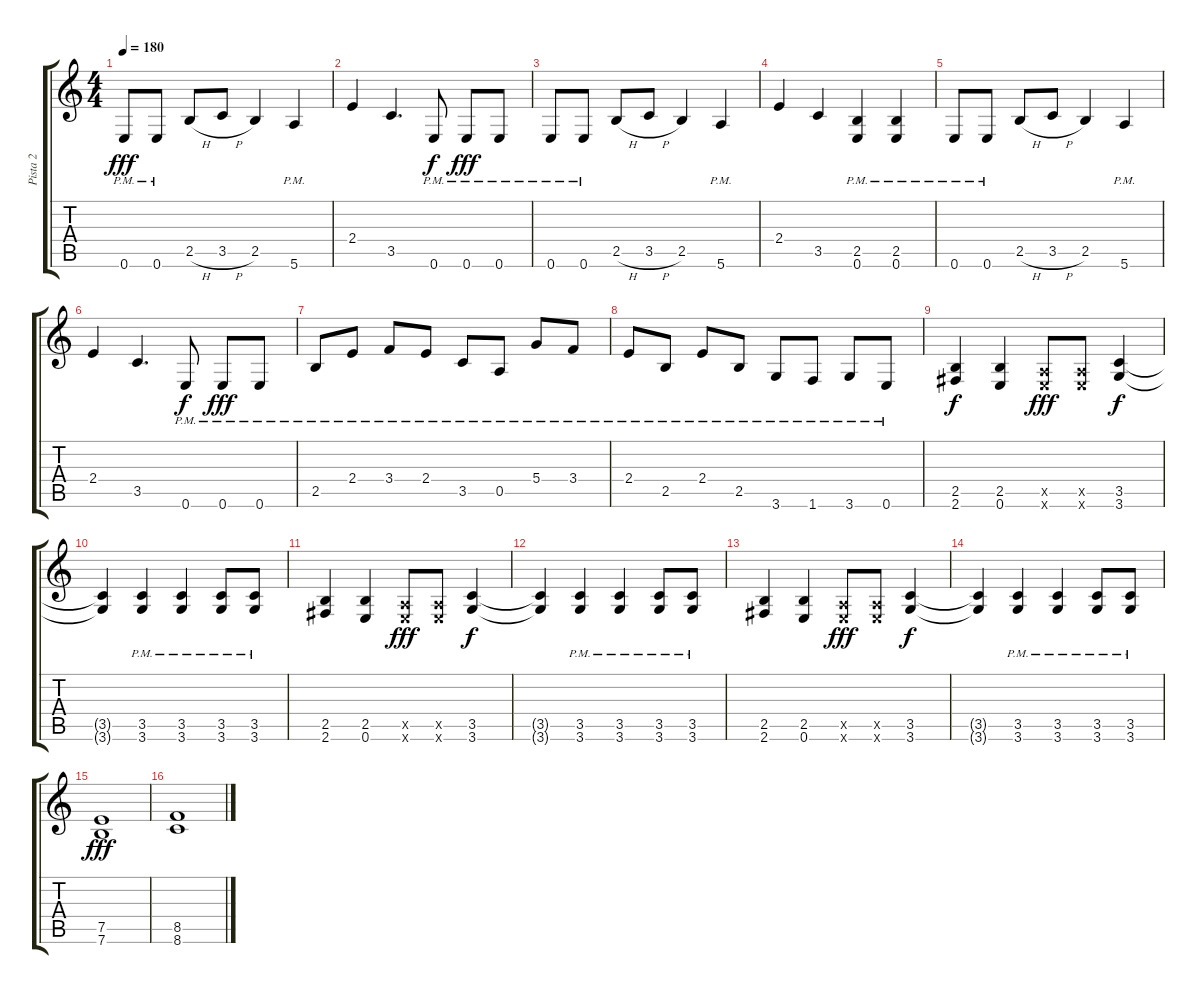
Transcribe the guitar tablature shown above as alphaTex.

\track ("Pista 2" "Pista 2") {instrument distortionguitar}
\staff {score tabs}
\tuning (E4 B3 G3 D3 A2 E2) {hide}
\ts (4 4)
\tempo 180
\clef g2
\ks c
0.6{pm}.8{dy fff} 0.6{pm}.8 2.5{h}.8 3.5{h}.8 2.5.4 5.6{pm}.4 |
2.4.4 3.5.4{d} 0.6{pm}.8{dy f} 0.6{pm}.8{dy fff} 0.6{pm}.8 |
0.6{pm}.8 0.6{pm}.8 2.5{h}.8 3.5{h}.8 2.5.4 5.6{pm}.4 |
2.4.4 3.5.4 (2.5{pm} 0.6{pm}).4 (2.5{pm} 0.6{pm}).4 |
0.6{pm}.8 0.6{pm}.8 2.5{h}.8 3.5{h}.8 2.5.4 5.6{pm}.4 |
2.4.4 3.5.4{d} 0.6{pm}.8{dy f} 0.6{pm}.8{dy fff} 0.6{pm}.8 |
2.5{pm}.8 2.4{pm}.8 3.4{pm}.8 2.4{pm}.8 3.5{pm}.8 0.5{pm}.8 5.4{pm}.8 3.4{pm}.8 |
2.4{pm}.8 2.5{pm}.8 2.4{pm}.8 2.5{pm}.8 3.6{pm}.8 1.6{pm}.8 3.6{pm}.8 0.6{pm}.8 |
(2.5 2.6).4{dy f} (2.5 0.6).4 (0.5{x} 0.6{x}).8{dy fff} (0.5{x} 0.6{x}).8 (3.5 3.6).4{dy f} |
(3.5{t} 3.6{t}).4 (3.5{pm} 3.6{pm}).4 (3.5{pm} 3.6{pm}).4 (3.5{pm} 3.6{pm}).8 (3.5{pm} 3.6{pm}).8 |
(2.5 2.6).4 (2.5 0.6).4 (0.5{x} 0.6{x}).8{dy fff} (0.5{x} 0.6{x}).8 (3.5 3.6).4{dy f} |
(3.5{t} 3.6{t}).4 (3.5{pm} 3.6{pm}).4 (3.5{pm} 3.6{pm}).4 (3.5{pm} 3.6{pm}).8 (3.5{pm} 3.6{pm}).8 |
(2.5 2.6).4 (2.5 0.6).4 (0.5{x} 0.6{x}).8{dy fff} (0.5{x} 0.6{x}).8 (3.5 3.6).4{dy f} |
(3.5{t} 3.6{t}).4 (3.5{pm} 3.6{pm}).4 (3.5{pm} 3.6{pm}).4 (3.5{pm} 3.6{pm}).8 (3.5{pm} 3.6{pm}).8 |
(7.5 7.6).1{dy fff} |
(8.5 8.6).1
